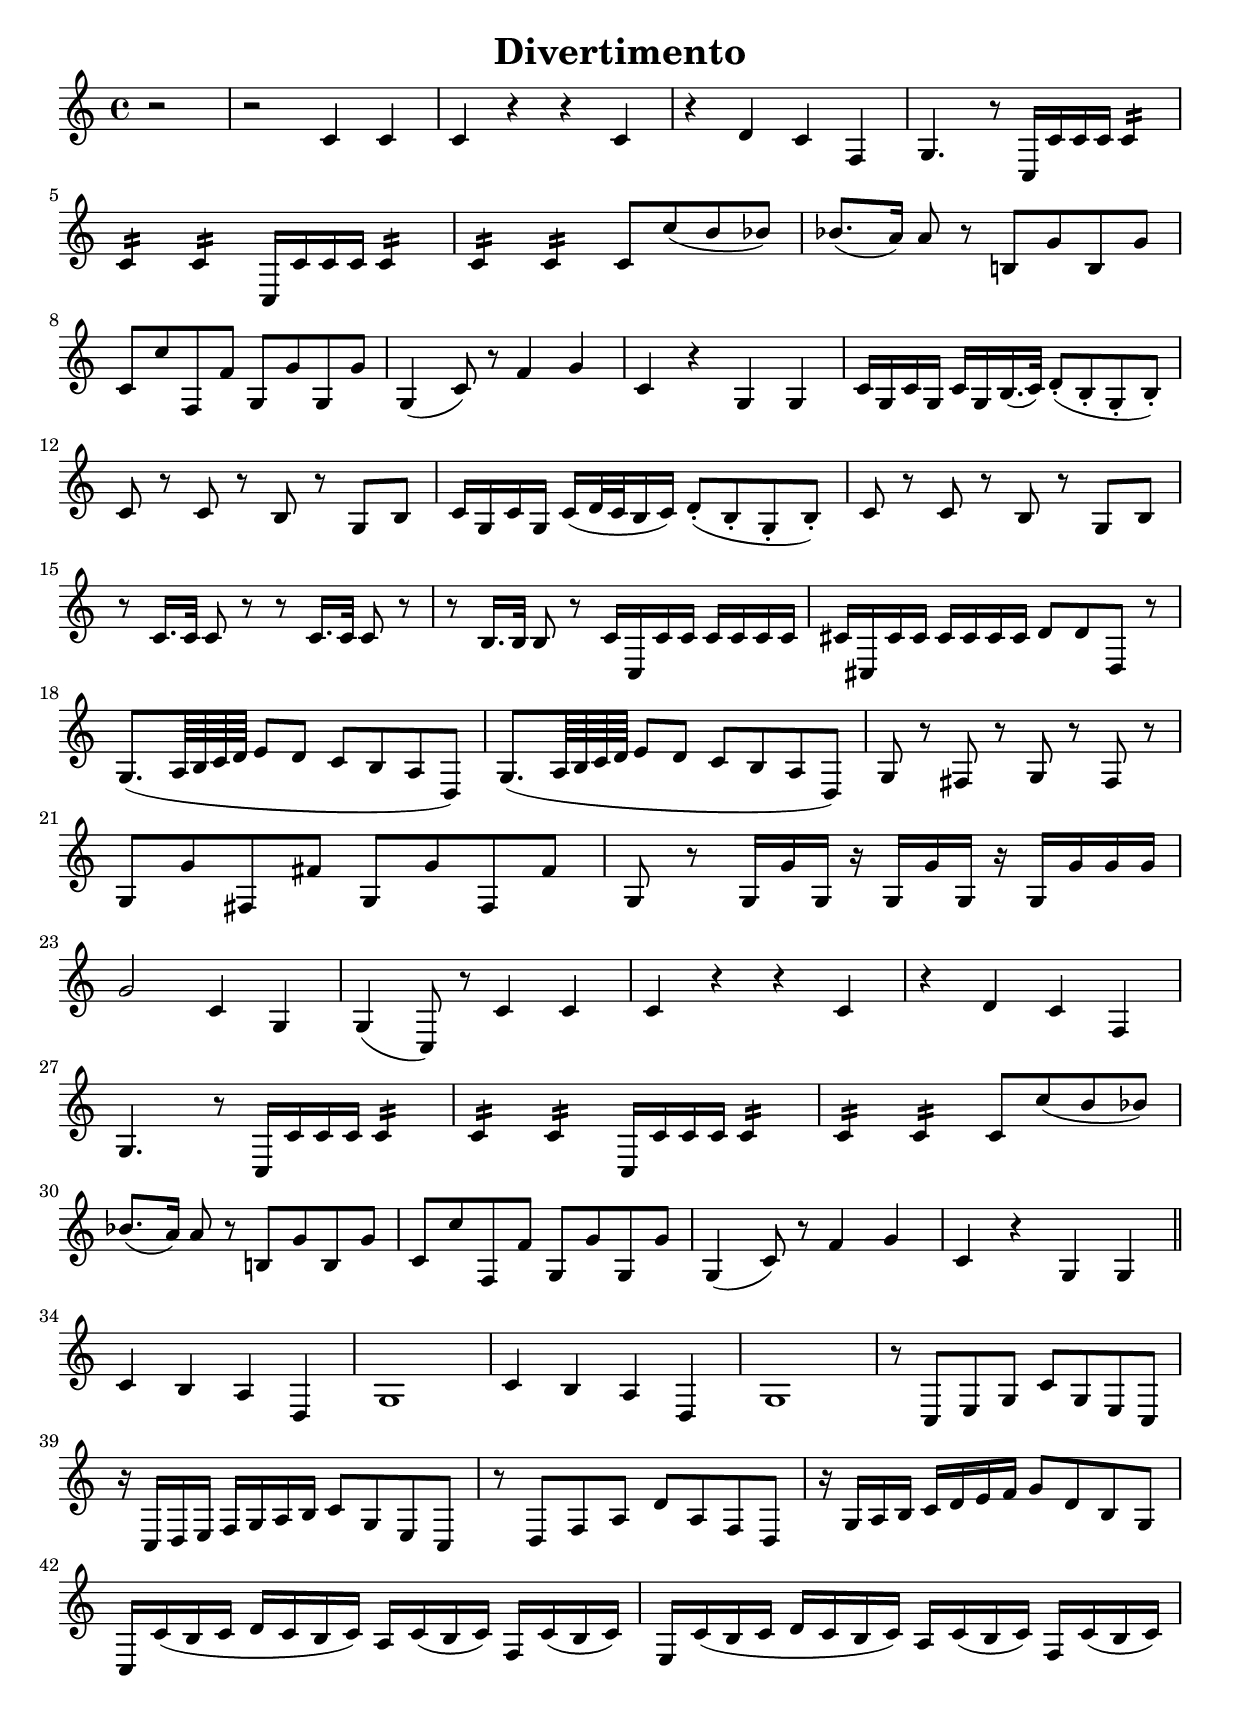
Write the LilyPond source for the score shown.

\header{
    title = "Divertimento"
    %tagline = "Rey Abolofia -- 503.515.9787 -- purple4reina@gmail.com -- v1.0.1"
}

%\paper {
%    page-count = 2
%}

\score {
    \layout {
        indent = #0
        ragged-last = ##f
    }
    \transpose c c' {
        \key c \major

        % m1
        \partial 2 r2
        r2 c4 c
        c r r c
        r d c f,
        g,4. r8 c,16 c c c c4:16
        \break

        % m5
        c: c: c,16 c c c c4:16
        c: c: c8 c' (b bes)
        bes8. (a16) a8 r b,! g b, g
        \break

        % m8
        c c' f, f g, g g, g
        g,4 (c8) r f4 g
        c r g, g,
        c16 g, c g, c g, b,16. (c32) d8-. (b,-. g,-. b,-.)
        \break

        % m12
        c8 r c r b, r g, b,
        c16 g, c g, c (d32 c b,16 c) d8-. (b,-. g,-. b,-.)
        c8 r c r b, r g, b,
        \break

        % m15
        r c16. c32 c8 r r c16. c32 c8 r
        r b,16. b,32 b,8 r c16 c, c c c c c c
        cis cis, cis cis cis cis cis cis d8 d d, r
        \break

        % m18
        g,8. (a,64 b, c d e8 d c b, a, d,)
        g,8. (a,64 b, c d e8 d c b, a, d,)
        g, r fis, r g, r fis, r
        \break

        % m21
        g, g fis, fis g, g fis, fis
        g, r g,16 g g, r g, g g, r g, g g g
        \break

        % m23
        g2 c4 g,
        g, (c,8) r c4 c
        c r r c
        r d c f,
        \break

        % m27
        g,4. r8 c,16 c c c c4:16
        c: c: c,16 c c c c4:16
        c: c: c8 c' (b bes)
        \break

        % m30
        bes8. (a16) a8 r b,! g b, g
        c c' f, f g, g g, g
        g,4 (c8) r f4 g
        c r g, g,
        \bar "||"
        \break

        % m34
        c4 b, a, d,
        g,1
        c4 b, a, d,
        g,1
        r8 c, e, g, c g, e, c,
        \break

        % m39
        r16 c, d, e, f, g, a, b, c8 g, e, c,
        r d, f, a, d a, f, d,
        r16 g, a, b, c d e f g8 d b, g,

        % m42
        c,16 c (b, c d c b, c) a, c (b, c) f, c (b, c)
        e, c (b, c d c b, c) a, c (b, c) f, c (b, c)
        \break
    }
}


\version "2.20.0"  % necessary for upgrading to future LilyPond versions.
